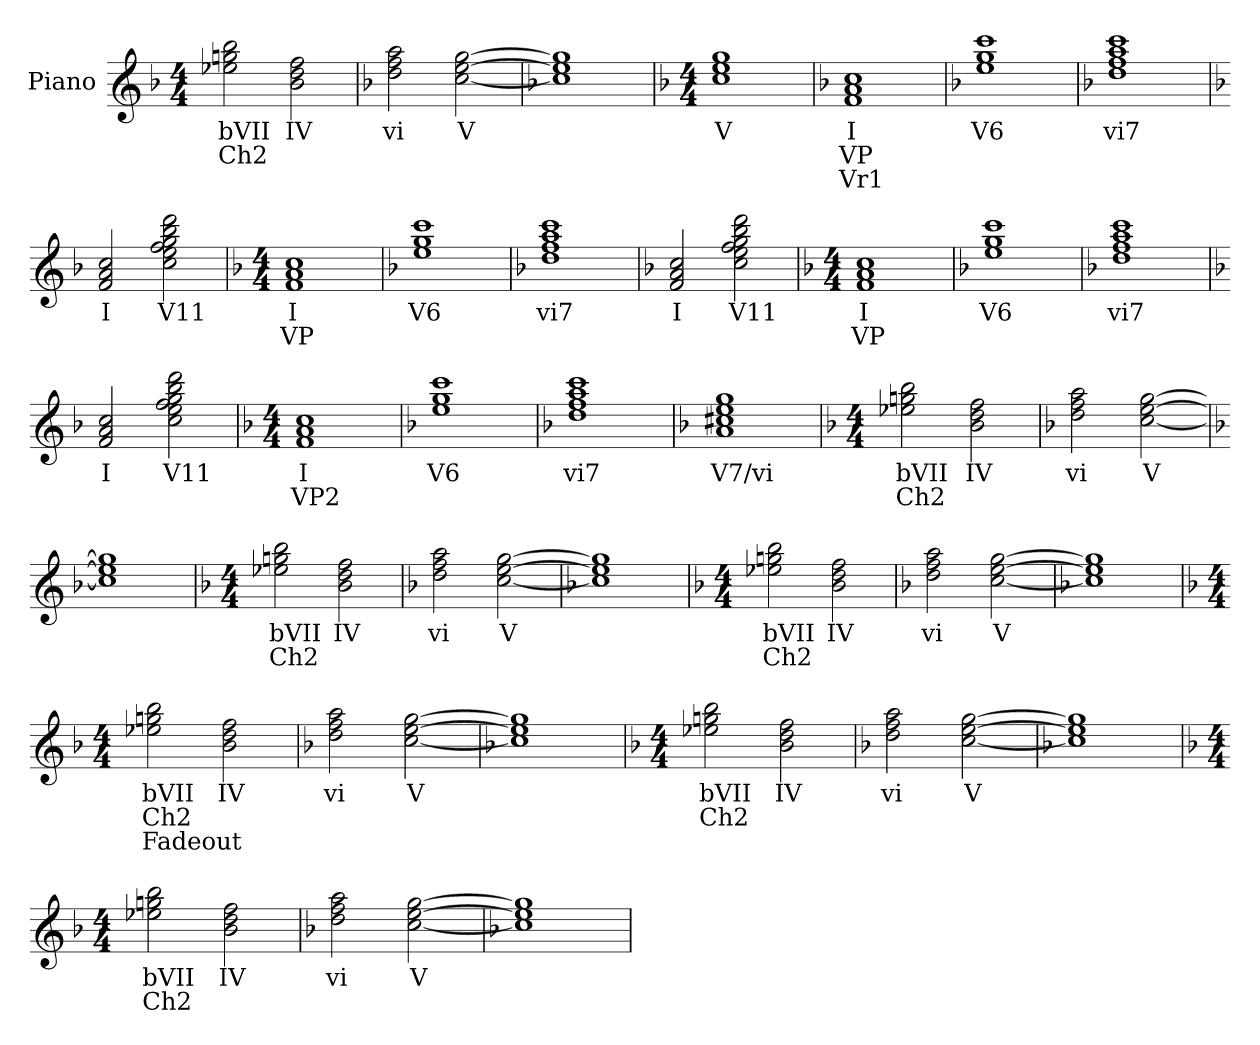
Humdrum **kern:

**kern	**text	**text	**text
*part1	*part1	*part1	*part1
*staff1	*staff1	*staff1	*staff1
*I"Piano	*	*	*
*I'Pno	*	*	*
*k[b-]	*	*	*
*F:	*	*	*
*M4/4	*	*	*
=	=	=	=
2ee-X 2ggn 2bb-	bVII	Ch2	.
2b- 2dd 2ff	IV	.	.
=	=	=	=
*k[b-]	*	*	*
*F:	*	*	*
2dd 2ff 2aa	vi	.	.
[2cc [2ee [2gg	V	.	.
=	=	=	=
*k[b-]	*	*	*
*F:	*	*	*
1cc] 1ee] 1gg]	.	.	.
=	=	=	=
*k[b-]	*	*	*
*F:	*	*	*
*M4/4	*	*	*
1cc 1ee 1gg	V	.	.
=	=	=	=
*k[b-]	*	*	*
*F:	*	*	*
1f 1a 1cc	I	VP	Vr1
=	=	=	=
*k[b-]	*	*	*
*F:	*	*	*
1ee 1gg 1ccc	V6	.	.
=	=	=	=
*k[b-]	*	*	*
*F:	*	*	*
1dd 1ff 1aa 1ccc	vi7	.	.
=	=	=	=
*k[b-]	*	*	*
*F:	*	*	*
2f 2a 2cc	I	.	.
2cc 2ee 2gg 2bb- 2ddd 2ff	V11	.	.
=	=	=	=
*k[b-]	*	*	*
*F:	*	*	*
*M4/4	*	*	*
1f 1a 1cc	I	VP	.
=	=	=	=
*k[b-]	*	*	*
*F:	*	*	*
1ee 1gg 1ccc	V6	.	.
=	=	=	=
*k[b-]	*	*	*
*F:	*	*	*
1dd 1ff 1aa 1ccc	vi7	.	.
=	=	=	=
*k[b-]	*	*	*
*F:	*	*	*
2f 2a 2cc	I	.	.
2cc 2ee 2gg 2bb- 2ddd 2ff	V11	.	.
=	=	=	=
*k[b-]	*	*	*
*F:	*	*	*
*M4/4	*	*	*
1f 1a 1cc	I	VP	.
=	=	=	=
*k[b-]	*	*	*
*F:	*	*	*
1ee 1gg 1ccc	V6	.	.
=	=	=	=
*k[b-]	*	*	*
*F:	*	*	*
1dd 1ff 1aa 1ccc	vi7	.	.
=	=	=	=
*k[b-]	*	*	*
*F:	*	*	*
2f 2a 2cc	I	.	.
2cc 2ee 2gg 2bb- 2ddd 2ff	V11	.	.
=	=	=	=
*k[b-]	*	*	*
*F:	*	*	*
*M4/4	*	*	*
1f 1a 1cc	I	VP2	.
=	=	=	=
*k[b-]	*	*	*
*F:	*	*	*
1ee 1gg 1ccc	V6	.	.
=	=	=	=
*k[b-]	*	*	*
*F:	*	*	*
1dd 1ff 1aa 1ccc	vi7	.	.
=	=	=	=
*k[b-]	*	*	*
*F:	*	*	*
1a 1cc#X 1ee 1gg	V7/vi	.	.
=	=	=	=
*k[b-]	*	*	*
*F:	*	*	*
*M4/4	*	*	*
2ee-X 2ggn 2bb-	bVII	Ch2	.
2b- 2dd 2ff	IV	.	.
=	=	=	=
*k[b-]	*	*	*
*F:	*	*	*
2dd 2ff 2aa	vi	.	.
[2cc [2ee [2gg	V	.	.
=	=	=	=
*k[b-]	*	*	*
*F:	*	*	*
1cc] 1ee] 1gg]	.	.	.
=	=	=	=
*k[b-]	*	*	*
*F:	*	*	*
*M4/4	*	*	*
2ee-X 2ggn 2bb-	bVII	Ch2	.
2b- 2dd 2ff	IV	.	.
=	=	=	=
*k[b-]	*	*	*
*F:	*	*	*
2dd 2ff 2aa	vi	.	.
[2cc [2ee [2gg	V	.	.
=	=	=	=
*k[b-]	*	*	*
*F:	*	*	*
1cc] 1ee] 1gg]	.	.	.
=	=	=	=
*k[b-]	*	*	*
*F:	*	*	*
*M4/4	*	*	*
2ee-X 2ggn 2bb-	bVII	Ch2	.
2b- 2dd 2ff	IV	.	.
=	=	=	=
*k[b-]	*	*	*
*F:	*	*	*
2dd 2ff 2aa	vi	.	.
[2cc [2ee [2gg	V	.	.
=	=	=	=
*k[b-]	*	*	*
*F:	*	*	*
1cc] 1ee] 1gg]	.	.	.
=	=	=	=
*k[b-]	*	*	*
*F:	*	*	*
*M4/4	*	*	*
2ee-X 2ggn 2bb-	bVII	Ch2	Fadeout
2b- 2dd 2ff	IV	.	.
=	=	=	=
*k[b-]	*	*	*
*F:	*	*	*
2dd 2ff 2aa	vi	.	.
[2cc [2ee [2gg	V	.	.
=	=	=	=
*k[b-]	*	*	*
*F:	*	*	*
1cc] 1ee] 1gg]	.	.	.
=	=	=	=
*k[b-]	*	*	*
*F:	*	*	*
*M4/4	*	*	*
2ee-X 2ggn 2bb-	bVII	Ch2	.
2b- 2dd 2ff	IV	.	.
=	=	=	=
*k[b-]	*	*	*
*F:	*	*	*
2dd 2ff 2aa	vi	.	.
[2cc [2ee [2gg	V	.	.
=	=	=	=
*k[b-]	*	*	*
*F:	*	*	*
1cc] 1ee] 1gg]	.	.	.
=	=	=	=
*k[b-]	*	*	*
*F:	*	*	*
*M4/4	*	*	*
2ee-X 2ggn 2bb-	bVII	Ch2	.
2b- 2dd 2ff	IV	.	.
=	=	=	=
*k[b-]	*	*	*
*F:	*	*	*
2dd 2ff 2aa	vi	.	.
[2cc [2ee [2gg	V	.	.
=	=	=	=
*k[b-]	*	*	*
*F:	*	*	*
1cc] 1ee] 1gg]	.	.	.
=	=	=	=
*-	*-	*-	*-
